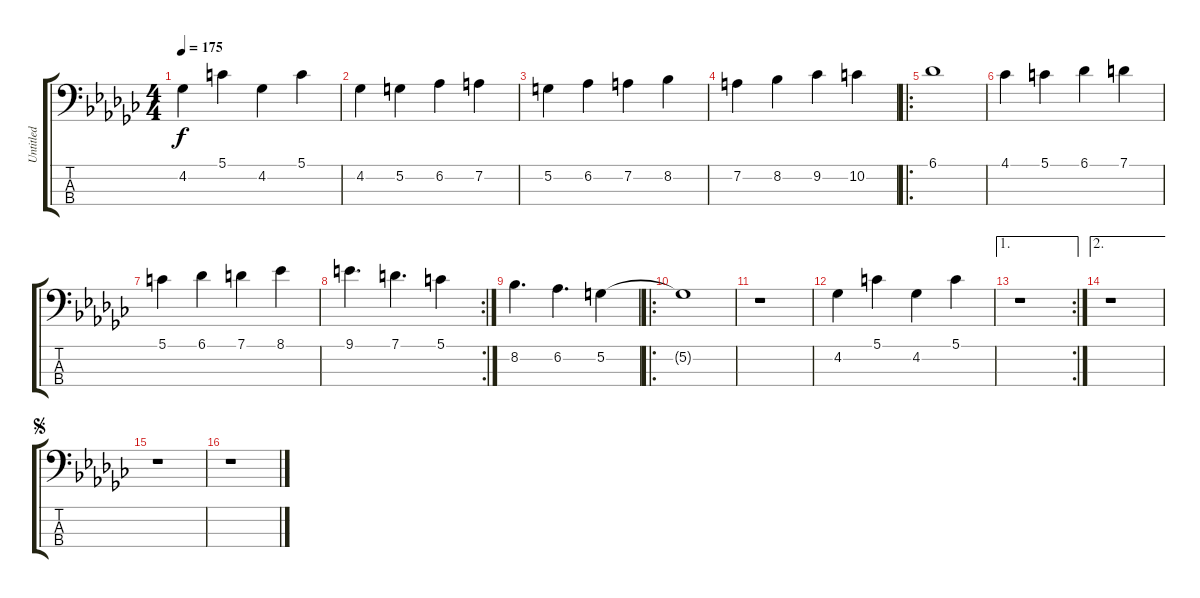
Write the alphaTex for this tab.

\track ("Untitled" "Untitled") {instrument acousticbass}
\staff {score tabs}
\tuning (G2 D2 A1 E1) {hide}
\ts (4 4)
\tempo 175
\clef f4
\ks gb
4.2.4{dy f instrument acousticbass} 5.1.4 4.2.4 5.1.4 |
4.2.4 5.2.4 6.2.4 7.2.4 |
5.2.4 6.2.4 7.2.4 8.2.4 |
7.2.4 8.2.4 9.2.4 10.2.4 |
\ro
6.1.1 |
4.1.4 5.1.4 6.1.4 7.1.4 |
5.1.4 6.1.4 7.1.4 8.1.4 |
\rc 2
9.1.4{d} 7.1.4{d} 5.1.4 |
8.2.4{d} 6.2.4{d} 5.2.4 |
\ro
5.2{t}.1 |
r.1 |
4.2.4 5.1.4 4.2.4 5.1.4 |
\ae 1
\rc 2
r.1 |
\ae 2
r.1 |
\jump segno
r.1 |
r.1
